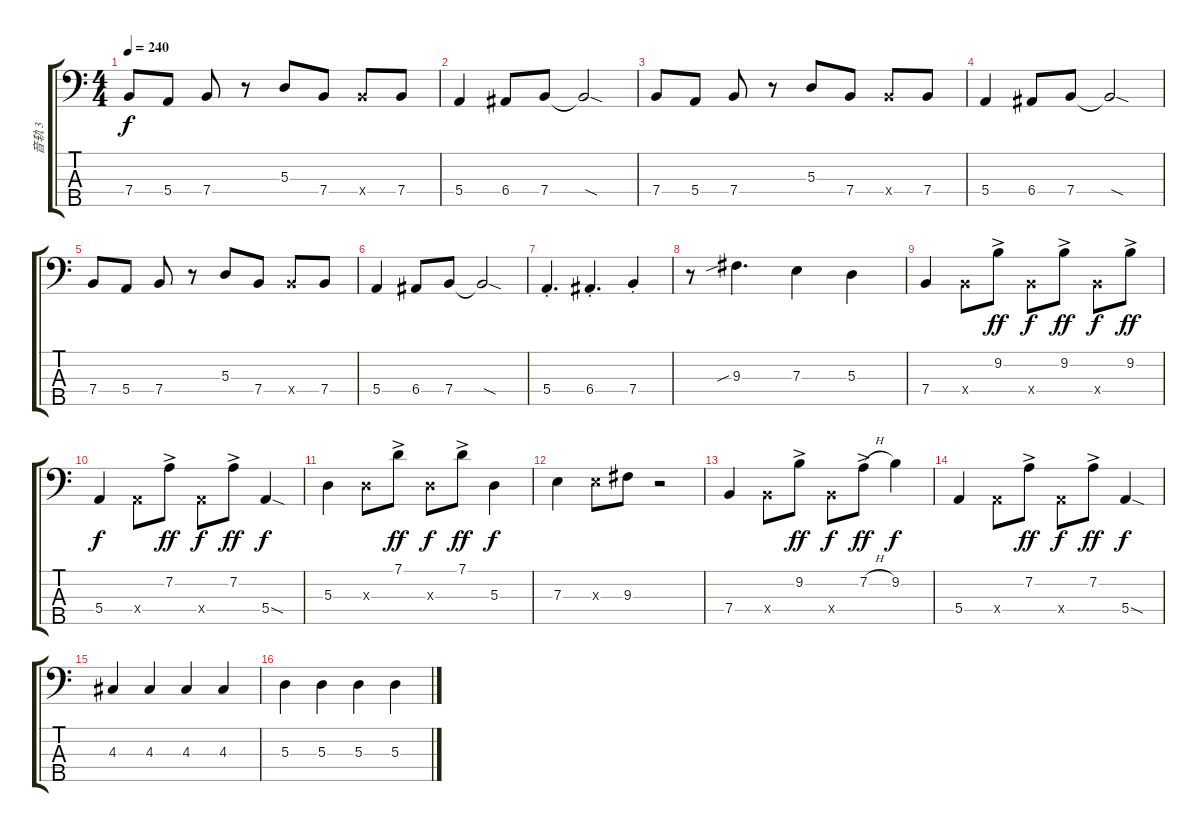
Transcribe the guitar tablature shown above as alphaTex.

\track ("音轨 3" "音轨 3") {instrument electricbassfinger}
\staff {score tabs}
\tuning (G2 D2 A1 E1 B0) {hide}
\ts (4 4)
\tempo 240
\clef f4
\ks c
7.4.8{dy f} 5.4.8 7.4.8 r.8 5.3.8 7.4.8 7.4{x}.8 7.4.8 |
5.4.4 6.4.8 7.4.8 7.4{sod t}.2 |
7.4.8 5.4.8 7.4.8 r.8 5.3.8 7.4.8 7.4{x}.8 7.4.8 |
5.4.4 6.4.8 7.4.8 7.4{sod t}.2 |
7.4.8 5.4.8 7.4.8 r.8 5.3.8 7.4.8 7.4{x}.8 7.4.8 |
5.4.4 6.4.8 7.4.8 7.4{sod t}.2 |
5.4{st}.4{d} 6.4{st}.4{d} 7.4{st}.4 |
r.8 9.3{sib}.4{d} 7.3.4 5.3.4 |
7.4.4{instrument slapbass1} 7.4{x}.8 9.2{ac}.8{dy ff} 7.4{x}.8{dy f} 9.2{ac}.8{dy ff} 7.4{x}.8{dy f} 9.2{ac}.8{dy ff} |
5.4.4{dy f} 5.4{x}.8 7.2{ac}.8{dy ff} 5.4{x}.8{dy f} 7.2{ac}.8{dy ff} 5.4{sod}.4{dy f} |
5.3.4 5.3{x}.8 7.1{ac}.8{dy ff} 5.3{x}.8{dy f} 7.1{ac}.8{dy ff} 5.3.4{dy f} |
7.3.4 7.3{x}.8 9.3.8 r.2 |
7.4.4 7.4{x}.8 9.2{ac}.8{dy ff} 7.4{x}.8{dy f} 7.2{h ac}.8{dy ff} 9.2.4{dy f} |
5.4.4 5.4{x}.8 7.2{ac}.8{dy ff} 5.4{x}.8{dy f} 7.2{ac}.8{dy ff} 5.4{sod}.4{dy f} |
4.3.4{instrument electricbassfinger} 4.3.4 4.3.4 4.3.4 |
5.3.4 5.3.4 5.3.4 5.3.4
